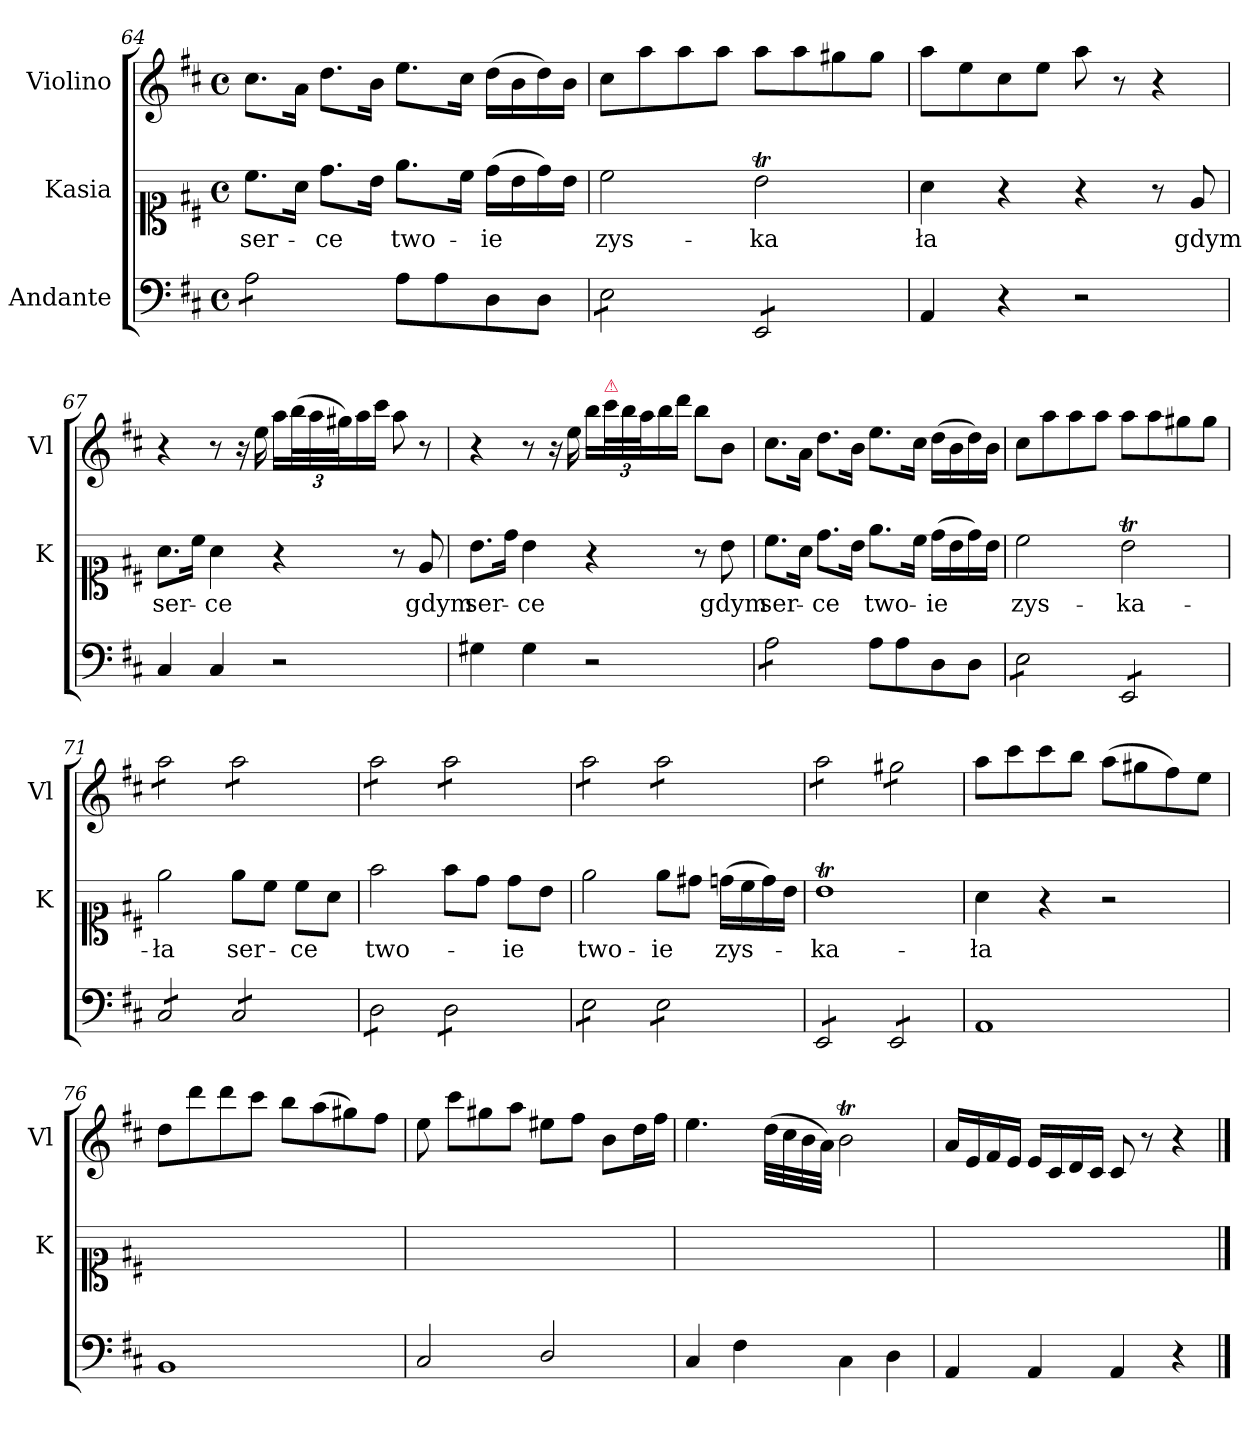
**kern	**kern	**text	**kern
*part3	*part2	*part2	*part1
*staff3	*staff2	*staff2	*staff1
*I"Andante	*I"Kasia	*	*I"Violino
*	*I'K	*	*I'Vl
*clefF4	*clefC1	*	*clefG2
*k[f#c#]	*k[f#c#]	*	*k[f#c#]
*D:	*D:	*	*D:
*M4/4	*M4/4	*	*M4/4
*met(c)	*met(c)	*	*met(c)
=64	=64	=64	=64
*tremolo	*	*	*
8A\L	8.cc#\L	ser-	8.cc#\L
8A\	.	.	.
.	16a\Jk	.	16a\Jk
8A\	8.dd\L	-ce	8.dd\L
8A\J	.	.	.
*Xtremolo	*	*	*
.	16b\Jk	.	16b\Jk
8A\L	8.ee\L	two-	8.ee\L
8A\	.	.	.
.	16cc#\Jk	.	16cc#\Jk
8D\	(16dd\LL	-ie	(16dd\LL
.	16b\	.	16b\
8D\J	16dd\)	.	16dd\)
.	16b\JJ	.	16b\JJ
=65	=65	=65	=65
*tremolo	*	*	*
8E\L	2cc#\	zys-	8cc#\L
8E\	.	.	8aa\
8E\	.	.	8aa\
8E\J	.	.	8aa\J
8EE/L	2bT\	-ka	8aa\L
8EE/	.	.	8aa\
8EE/	.	.	8gg#X\
8EE/J	.	.	8gg#\J
*Xtremolo	*	*	*
=66	=66	=66	=66
4AA/	4a\	ła	8aa\L
.	.	.	8ee\
4r	4r	.	8cc#\
.	.	.	8ee\J
2r	4r	.	8aa\
.	.	.	8r
.	8r	.	4r
.	8e/	gdym	.
=67	=67	=67	=67
4C#/	8.a\L	ser-	4r
.	16cc#\Jk	.	.
4C#/	4a\	-ce	8r
.	.	.	16r
.	.	.	16ee\
2r	4r	.	16aa\LL
.	.	.	(48bb\L
.	.	.	48aa\
.	.	.	48gg#X\J)
.	.	.	16aa\
.	.	.	16ccc#\JJ
.	8r	.	8aa\
.	8e/	gdym	8r
=68	=68	=68	=68
4G#X\	8.b\L	ser-	4r
.	16dd\Jk	.	.
4G#\	4b\	-ce	8r
.	.	.	16r
.	.	.	16ee\
2r	4r	.	16bb\LL
!	!	!	!LO:TX:a:color=crimson:t=⚠
.	.	.	48ccc#\L
.	.	.	48bb\
.	.	.	48aa\J
.	.	.	16bb\
.	.	.	16ddd\JJ
.	8r	.	8bb\L
.	8b\	gdym	8b\J
=69	=69	=69	=69
*tremolo	*	*	*
8A\L	8.cc#\L	ser-	8.cc#\L
8A\	.	.	.
.	16a\Jk	.	16a\Jk
8A\	8.dd\L	-ce	8.dd\L
8A\J	.	.	.
*Xtremolo	*	*	*
.	16b\Jk	.	16b\Jk
8A\L	8.ee\L	two-	8.ee\L
8A\	.	.	.
.	16cc#\Jk	.	16cc#\Jk
8D\	(16dd\LL	-ie	(16dd\LL
.	16b\	.	16b\
8D\J	16dd\)	.	16dd\)
.	16b\JJ	.	16b\JJ
=70	=70	=70	=70
*tremolo	*	*	*
8E\L	2cc#\	zys-	8cc#\L
8E\	.	.	8aa\
8E\	.	.	8aa\
8E\J	.	.	8aa\J
8EE/L	2bT\	-ka-	8aa\L
8EE/	.	.	8aa\
8EE/	.	.	8gg#X\
8EE/J	.	.	8gg#\J
=71	=71	=71	=71
*	*	*	*tremolo
8C#/L	2ee\	-ła	8aa\L
8C#/	.	.	8aa\
8C#/	.	.	8aa\
8C#/J	.	.	8aa\J
8C#/L	8ee\L	ser-	8aa\L
8C#/	8cc#\J	.	8aa\
8C#/	8cc#\L	-ce	8aa\
8C#/J	8a\J	.	8aa\J
=72	=72	=72	=72
8D\L	2ff#\	two-	8aa\L
8D\	.	.	8aa\
8D\	.	.	8aa\
8D\J	.	.	8aa\J
8D\L	8ff#\L	.	8aa\L
8D\	8dd\J	.	8aa\
8D\	8dd\L	-ie	8aa\
8D\J	8b\J	.	8aa\J
=73	=73	=73	=73
8E\L	2ee\	two-	8aa\L
8E\	.	.	8aa\
8E\	.	.	8aa\
8E\J	.	.	8aa\J
8E\L	8ee\L	-ie	8aa\L
8E\	8dd#X\J	.	8aa\
8E\	(16ddn\LL	zys-	8aa\
.	16cc#\	.	.
8E\J	16dd\)	.	8aa\J
.	16b\JJ	.	.
=74	=74	=74	=74
8EE/L	1bT	-ka-	8aa\L
8EE/	.	.	8aa\
8EE/	.	.	8aa\
8EE/J	.	.	8aa\J
8EE/L	.	.	8gg#X\L
8EE/	.	.	8gg#X\
8EE/	.	.	8gg#X\
8EE/J	.	.	8gg#X\J
*	*	*	*Xtremolo
*Xtremolo	*	*	*
=75	=75	=75	=75
1AA	4a\	-ła	8aa\L
.	.	.	8ccc#\
.	4r	.	8ccc#\
.	.	.	8bb\J
.	2r	.	(8aa\L
.	.	.	8gg#X\
.	.	.	8ff#\)
.	.	.	8ee\J
=76	=76	=76	=76
1BB	1ryy	.	8dd\L
.	.	.	8ddd\
.	.	.	8ddd\
.	.	.	8ccc#\J
.	.	.	8bb\L
.	.	.	(8aa\
.	.	.	8gg#X\)
.	.	.	8ff#\J
=77	=77	=77	=77
2C#/	1ryy	.	8ee\
.	.	.	8ccc#\L
.	.	.	8gg#X\
.	.	.	8aa\J
2D/	.	.	8ee#X\L
.	.	.	8ff#\J
.	.	.	8b\L
.	.	.	16dd\L
.	.	.	16ff#\JJ
=78	=78	=78	=78
4C#/	1ryy	.	4.ee\
4F#\	.	.	.
.	.	.	(32dd\LLL
.	.	.	32cc#\
.	.	.	32b\
.	.	.	32a\JJJ)
4C#\	.	.	2bT\
4D\	.	.	.
=79	=79	=79	=79
4AA/	1ryy	.	16a/LL
.	.	.	16e/
.	.	.	16f#/
.	.	.	16e/JJ
4AA/	.	.	16e/LL
.	.	.	16c#/
.	.	.	16d/
.	.	.	16c#/JJ
4AA/	.	.	8c#/
.	.	.	8r
4r	.	.	4r
==	==	==	==
*-	*-	*-	*-
